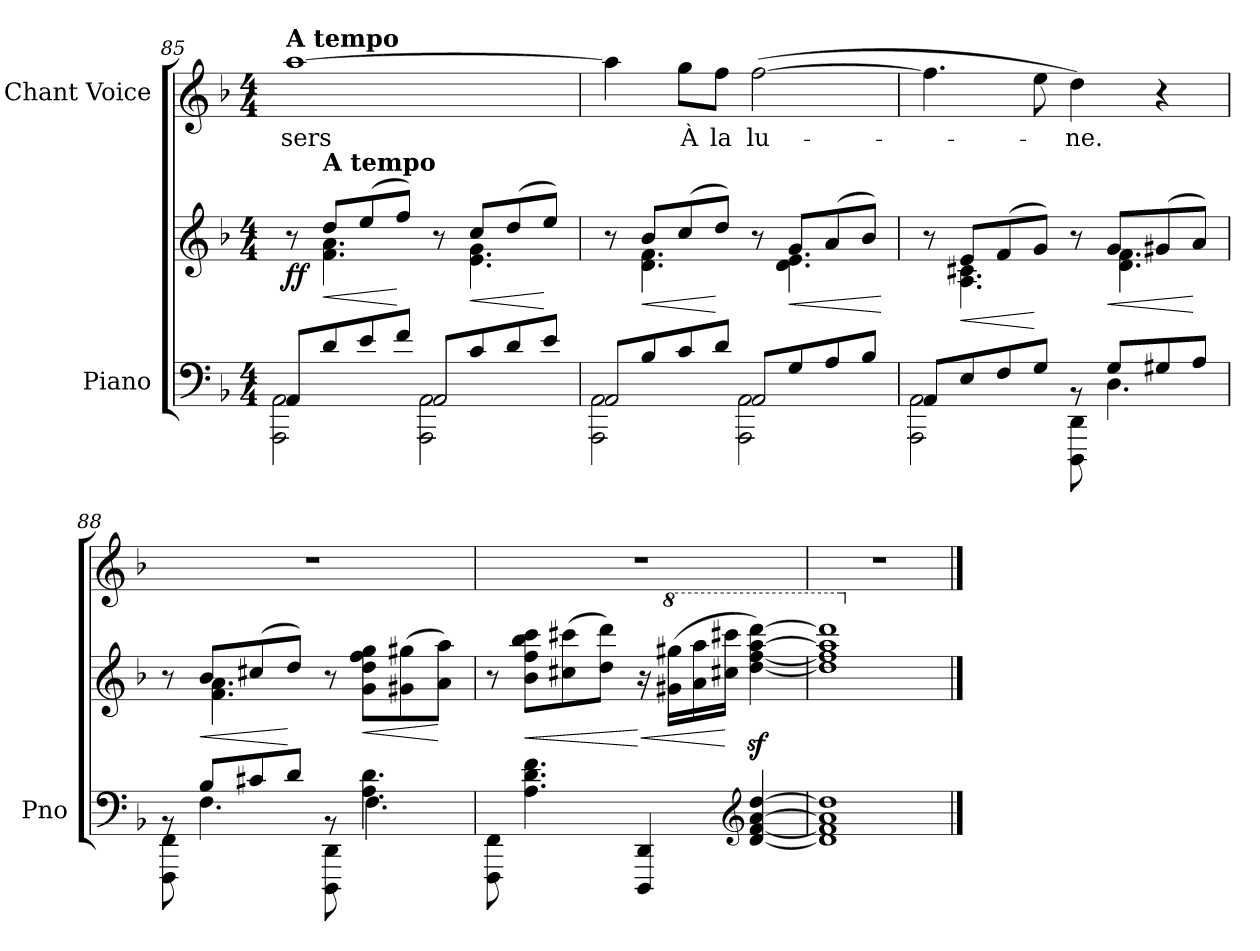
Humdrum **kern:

**kern	**kern	**dynam	**kern	**text
*part2	*part2	*part2	*part1	*part1
*staff3	*staff2	*staff2/3	*staff1	*staff1
*I"Piano	*	*	*I"Chant Voice	*
*I'Pno	*	*	*	*
*clefF4	*clefG2	*	*clefG2	*
*k[b-]	*k[b-]	*	*k[b-]	*
*M4/4	*M4/4	*	*M4/4	*
*MM130	*MM130	*	*MM130	*
=85	=85	=85	=85	=85
!	!	!	!LO:TX:a:B:t=A tempo	!
!LO:N:head=open	!	!LO:DY:b	!	!LO:LY:b
*^	*^	*	*	*
8AA/L	2AAA\ 2AA\	8r	8ryy	ff	[1aa	-sers
!	!	!LO:TX:a:B:t=A tempo	!	!	!	!
!	!	!	!	!LO:HP:b	!	!
8d/	.	8dd/L	4.f\ 4.a\	<	.	.
8e/	.	(<8ee/	.	.	.	.
8f/J	.	8ff/J)	.	[	.	.
!LO:N:head=open	!	!	!	!	!	!
8AA/L	2AAA\ 2AA\	8r	8ryy	.	.	.
!	!	!	!	!LO:HP:b	!	!
8c/	.	8cc/L	4.e\ 4.g\	<	.	.
8d/	.	(<8dd/	.	.	.	.
8e/J	.	8ee/J)	.	[	.	.
=86	=86	=86	=86	=86	=86	=86
!LO:N:head=open	!	!	!	!	!	!
8AA/L	2AAA\ 2AA\	8r	8ryy	.	4aa\]	.
!	!	!	!	!LO:HP:b	!	!
8B-/	.	8b-/L	4.d\ 4.f\	<	.	.
!	!	!	!	!	!	!LO:LY:b
8c/	.	(<8cc/	.	.	8gg\L	À
!	!	!	!	!	!	!LO:LY:b
8d/J	.	8dd/J)	.	[	8ff\J	la
!LO:N:head=open	!	!	!	!	!	!LO:LY:b
8AA/L	2AAA\ 2AA\	8r	8ryy	.	(>[2ff\	lu-
!	!	!	!	!LO:HP:b	!	!
8G/	.	8g/L	4.d\ 4.e\	<	.	.
8A/	.	(<8a/	.	.	.	.
8B-/J	.	8b-/J)	.	.	.	.
*v	*v	*	*	*	*	*
*	*v	*v	*	*	*
.	.	[	.	.
!!LO:LB:g=z
=87	=87	=87	=87	=87
!LO:N:head=open	!	!	!	!
*^	*^	*	*	*
8AA/L	2AAA\ 2AA\	8r	8ryy	.	4.ff\]	.
!	!	!	!	!LO:HP:b	!	!
8E/	.	8e/L	4.A\ 4.c#X\	<	.	.
8F/	.	(<8f/	.	.	.	.
8G/J	.	8g/J)	.	[	8ee\	.
!	!	!	!	!	!	!LO:LY:b
8rBB	8DDD\ 8DD\	8r	8ryy	.	4dd\)	-ne.
!	!	!	!	!LO:HP:b	!	!
8G/L	4.D\	8g/L	4.d\ 4.f\	<	.	.
8G#X/	.	(<8g#X/	.	.	4r	.
8A/J	.	8a/J)	.	[	.	.
=88	=88	=88	=88	=88	=88	=88
8rBB	8FFF\ 8FF\	8r	8ryy	.	1r	.
!	!	!	!	!LO:HP:b	!	!
8B-/L	4.F\	8b-/L	4.f\ 4.a\	<	.	.
8c#X/	.	(<8cc#X/	.	.	.	.
8d/J	.	8dd/J)	.	[	.	.
8rBB	8DDD\ 8DD\	8r	2ryy	.	.	.
!	!	!	!	!LO:HP:b	!	!
4.F\yy 4.A\ 4.d\	4.F\	8g\ 8dd\ 8ff\ 8gg\L	.	<	.	.
.	.	(>8g#X\ 8gg#X\	.	.	.	.
.	.	8a\ 8aa\J)	.	[	.	.
*v	*v	*	*	*	*	*
*	*v	*v	*	*	*
=89	=89	=89	=89	=89
8FFF\ 8FF\	8r	.	1r	.
!	!	!LO:HP:b	!	!
4.A\ 4.d\ 4.f\	8b-\ 8ff\ 8bb-\ 8ccc\L	<	.	.
.	(>8cc#X\ 8ccc#X\	.	.	.
.	8dd\ 8ddd\J)	.	.	.
!	!	!LO:HP:n=1:b	!	!
4DDD/ 4DD/	16r	[ <	.	.
*	*8va	*	*	*
.	(>16gg#X\ 16ggg#X\LL	.	.	.
.	16aa\ 16aaa\	.	.	.
.	16ccc#X\ 16cccc#X\JJ	[	.	.
*clefG2	*	*	*	*
[4d/ [4f/ [4a/ [4dd/	[4ddd\z< [4fff\z< [4aaa\z< [4dddd\z<)	.	.	.
=90	=90	=90	=90	=90
1d] 1f] 1a] 1dd]	1ddd] 1fff] 1aaa] 1dddd]	.	1r	.
*	*X8va	*	*	*
==	==	==	==	==
*-	*-	*-	*-	*-
